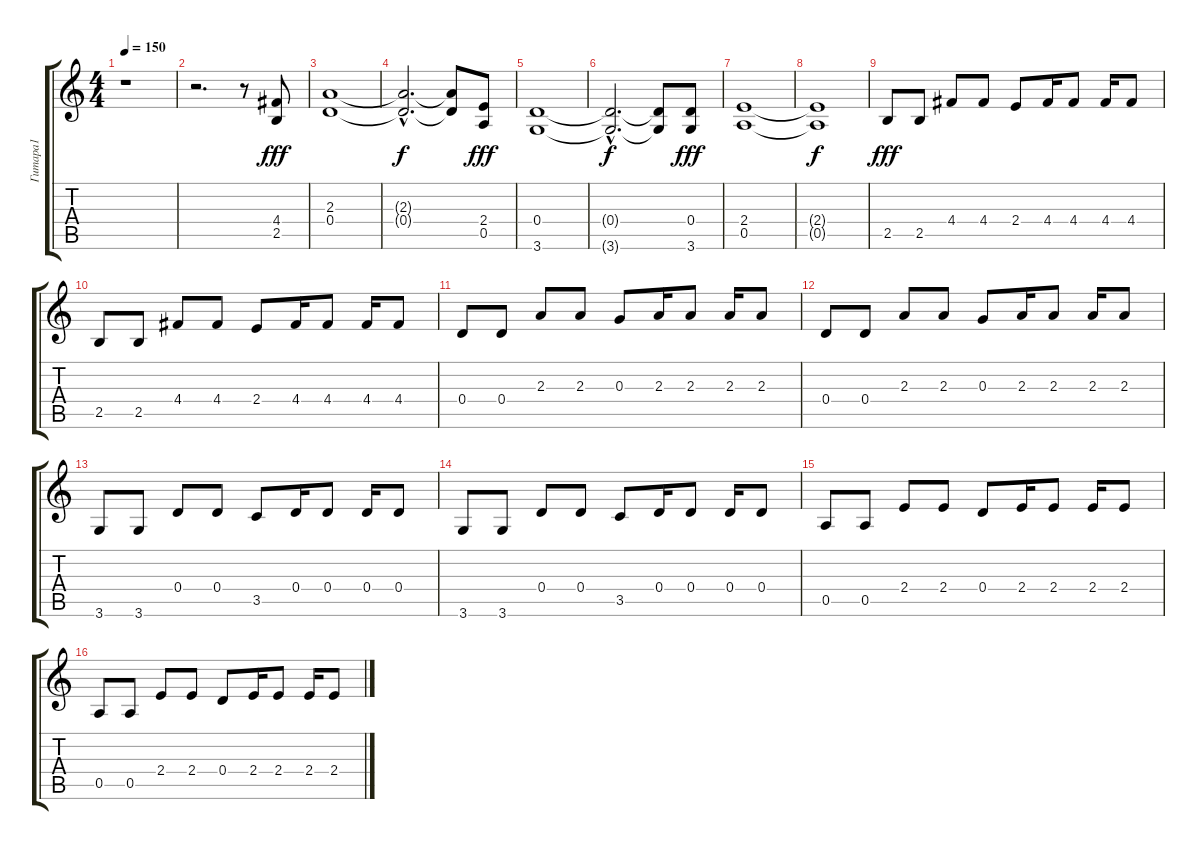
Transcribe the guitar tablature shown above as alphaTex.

\track ("Гитара1" "Гитара1") {instrument distortionguitar}
\staff {score tabs}
\tuning (E4 B3 G3 D3 A2 E2) {hide}
\ts (4 4)
\tempo 150
\clef g2
\ks c
r.1{dy fff instrument distortionguitar} |
r.2{d} r.8 (4.4 2.5).8 |
(2.3 0.4).1 |
(2.3{hac t} 0.4{hac t}).2{d dy f} (2.3{t} 0.4{t}).8 (2.4 0.5).8{dy fff} |
(0.4 3.6).1 |
(0.4{hac t} 3.6{hac t}).2{d dy f} (0.4{t} 3.6{t}).8 (0.4 3.6).8{dy fff} |
(2.4 0.5).1 |
(2.4{t} 0.5{t}).1{dy f} |
2.5.8{dy fff} 2.5.8 4.4.8 4.4.8 2.4.8 4.4.16 4.4.8 4.4.16 4.4.8 |
2.5.8 2.5.8 4.4.8 4.4.8 2.4.8 4.4.16 4.4.8 4.4.16 4.4.8 |
0.4.8 0.4.8 2.3.8 2.3.8 0.3.8 2.3.16 2.3.8 2.3.16 2.3.8 |
0.4.8 0.4.8 2.3.8 2.3.8 0.3.8 2.3.16 2.3.8 2.3.16 2.3.8 |
3.6.8 3.6.8 0.4.8 0.4.8 3.5.8 0.4.16 0.4.8 0.4.16 0.4.8 |
3.6.8 3.6.8 0.4.8 0.4.8 3.5.8 0.4.16 0.4.8 0.4.16 0.4.8 |
0.5.8 0.5.8 2.4.8 2.4.8 0.4.8 2.4.16 2.4.8 2.4.16 2.4.8 |
0.5.8 0.5.8 2.4.8 2.4.8 0.4.8 2.4.16 2.4.8 2.4.16 2.4.8
